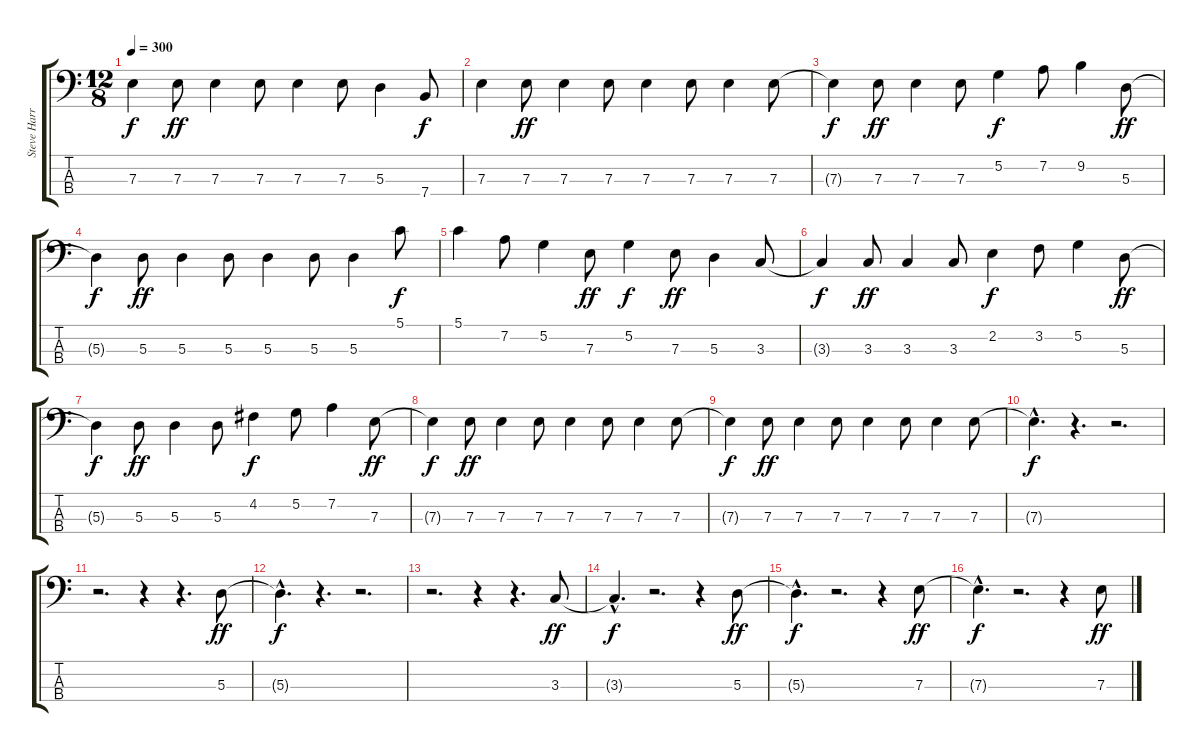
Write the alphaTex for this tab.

\track ("Steve Harris" "Steve Harr") {instrument electricbassfinger}
\staff {score tabs}
\tuning (G2 D2 A1 E1) {hide}
\ts (12 8)
\tempo 300
\clef f4
\ks c
7.3{t}.4{dy f} 7.3.8{dy ff} 7.3.4 7.3.8 7.3.4 7.3.8 5.3.4 7.4.8{dy f} |
7.3.4 7.3.8{dy ff} 7.3.4 7.3.8 7.3.4 7.3.8 7.3.4 7.3.8 |
7.3{t}.4{dy f} 7.3.8{dy ff} 7.3.4 7.3.8 5.2.4{dy f} 7.2.8 9.2.4 5.3.8{dy ff} |
5.3{t}.4{dy f} 5.3.8{dy ff} 5.3.4 5.3.8 5.3.4 5.3.8 5.3.4 5.1.8{dy f} |
5.1.4 7.2.8 5.2.4 7.3.8{dy ff} 5.2.4{dy f} 7.3.8{dy ff} 5.3.4 3.3.8 |
3.3{t}.4{dy f} 3.3.8{dy ff} 3.3.4 3.3.8 2.2.4{dy f} 3.2.8 5.2.4 5.3.8{dy ff} |
5.3{t}.4{dy f} 5.3.8{dy ff} 5.3.4 5.3.8 4.2.4{dy f} 5.2.8 7.2.4 7.3.8{dy ff} |
7.3{t}.4{dy f} 7.3.8{dy ff} 7.3.4 7.3.8 7.3.4 7.3.8 7.3.4 7.3.8 |
7.3{t}.4{dy f} 7.3.8{dy ff} 7.3.4 7.3.8 7.3.4 7.3.8 7.3.4 7.3.8 |
7.3{hac t}.4{d dy f} r.4{d} r.2{d} |
r.2{d} r.4 r.4{d} 5.3.8{dy ff} |
5.3{hac t}.4{d dy f} r.4{d} r.2{d} |
r.2{d} r.4 r.4{d} 3.3.8{dy ff} |
3.3{hac t}.4{d dy f} r.2{d} r.4 5.3.8{dy ff} |
5.3{hac t}.4{d dy f} r.2{d} r.4 7.3.8{dy ff} |
7.3{hac t}.4{d dy f} r.2{d} r.4 7.3.8{dy ff}
